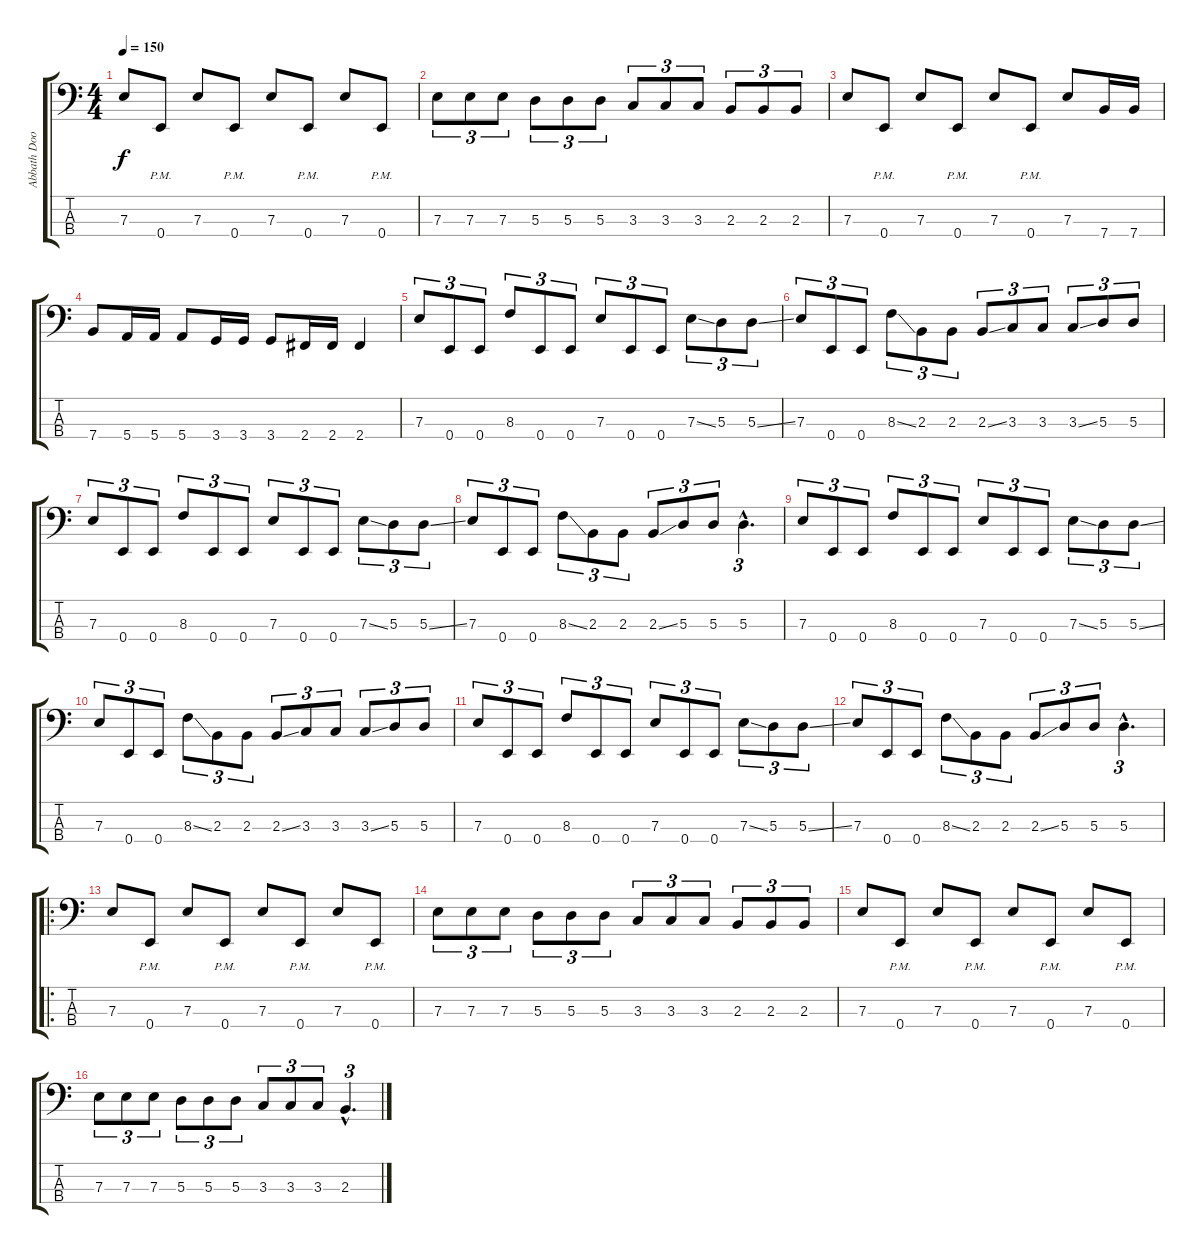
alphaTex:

\track ("Abbath Doom Occulta (Bass)" "Abbath Doo") {instrument electricbasspick}
\staff {score tabs}
\tuning (G2 D2 A1 E1) {hide}
\ts (4 4)
\tempo 150
\clef f4
\ks c
7.3.8{dy f} 0.4{pm}.8 7.3.8 0.4{pm}.8 7.3.8 0.4{pm}.8 7.3.8 0.4{pm}.8 |
7.3.8{tu (3 2)} 7.3.8{tu (3 2)} 7.3.8{tu (3 2)} 5.3.8{tu (3 2)} 5.3.8{tu (3 2)} 5.3.8{tu (3 2)} 3.3.8{tu (3 2)} 3.3.8{tu (3 2)} 3.3.8{tu (3 2)} 2.3.8{tu (3 2)} 2.3.8{tu (3 2)} 2.3.8{tu (3 2)} |
7.3.8 0.4{pm}.8 7.3.8 0.4{pm}.8 7.3.8 0.4{pm}.8 7.3.8 7.4.16 7.4.16 |
7.4.8 5.4.16 5.4.16 5.4.8 3.4.16 3.4.16 3.4.8 2.4.16 2.4.16 2.4.4 |
7.3.8{tu (3 2)} 0.4.8{tu (3 2)} 0.4.8{tu (3 2)} 8.3.8{tu (3 2)} 0.4.8{tu (3 2)} 0.4.8{tu (3 2)} 7.3.8{tu (3 2)} 0.4.8{tu (3 2)} 0.4.8{tu (3 2)} 7.3{ss}.8{tu (3 2)} 5.3.8{tu (3 2)} 5.3{ss}.8{tu (3 2)} |
7.3.8{tu (3 2)} 0.4.8{tu (3 2)} 0.4.8{tu (3 2)} 8.3{ss}.8{tu (3 2)} 2.3.8{tu (3 2)} 2.3.8{tu (3 2)} 2.3{ss}.8{tu (3 2)} 3.3.8{tu (3 2)} 3.3.8{tu (3 2)} 3.3{ss}.8{tu (3 2)} 5.3.8{tu (3 2)} 5.3.8{tu (3 2)} |
7.3.8{tu (3 2)} 0.4.8{tu (3 2)} 0.4.8{tu (3 2)} 8.3.8{tu (3 2)} 0.4.8{tu (3 2)} 0.4.8{tu (3 2)} 7.3.8{tu (3 2)} 0.4.8{tu (3 2)} 0.4.8{tu (3 2)} 7.3{ss}.8{tu (3 2)} 5.3.8{tu (3 2)} 5.3{ss}.8{tu (3 2)} |
7.3.8{tu (3 2)} 0.4.8{tu (3 2)} 0.4.8{tu (3 2)} 8.3{ss}.8{tu (3 2)} 2.3.8{tu (3 2)} 2.3.8{tu (3 2)} 2.3{ss}.8{tu (3 2)} 5.3.8{tu (3 2)} 5.3.8{tu (3 2)} 5.3{hac}.4{d tu (3 2)} |
7.3.8{tu (3 2)} 0.4.8{tu (3 2)} 0.4.8{tu (3 2)} 8.3.8{tu (3 2)} 0.4.8{tu (3 2)} 0.4.8{tu (3 2)} 7.3.8{tu (3 2)} 0.4.8{tu (3 2)} 0.4.8{tu (3 2)} 7.3{ss}.8{tu (3 2)} 5.3.8{tu (3 2)} 5.3{ss}.8{tu (3 2)} |
7.3.8{tu (3 2)} 0.4.8{tu (3 2)} 0.4.8{tu (3 2)} 8.3{ss}.8{tu (3 2)} 2.3.8{tu (3 2)} 2.3.8{tu (3 2)} 2.3{ss}.8{tu (3 2)} 3.3.8{tu (3 2)} 3.3.8{tu (3 2)} 3.3{ss}.8{tu (3 2)} 5.3.8{tu (3 2)} 5.3.8{tu (3 2)} |
7.3.8{tu (3 2)} 0.4.8{tu (3 2)} 0.4.8{tu (3 2)} 8.3.8{tu (3 2)} 0.4.8{tu (3 2)} 0.4.8{tu (3 2)} 7.3.8{tu (3 2)} 0.4.8{tu (3 2)} 0.4.8{tu (3 2)} 7.3{ss}.8{tu (3 2)} 5.3.8{tu (3 2)} 5.3{ss}.8{tu (3 2)} |
7.3.8{tu (3 2)} 0.4.8{tu (3 2)} 0.4.8{tu (3 2)} 8.3{ss}.8{tu (3 2)} 2.3.8{tu (3 2)} 2.3.8{tu (3 2)} 2.3{ss}.8{tu (3 2)} 5.3.8{tu (3 2)} 5.3.8{tu (3 2)} 5.3{hac}.4{d tu (3 2)} |
\ro
7.3.8 0.4{pm}.8 7.3.8 0.4{pm}.8 7.3.8 0.4{pm}.8 7.3.8 0.4{pm}.8 |
7.3.8{tu (3 2)} 7.3.8{tu (3 2)} 7.3.8{tu (3 2)} 5.3.8{tu (3 2)} 5.3.8{tu (3 2)} 5.3.8{tu (3 2)} 3.3.8{tu (3 2)} 3.3.8{tu (3 2)} 3.3.8{tu (3 2)} 2.3.8{tu (3 2)} 2.3.8{tu (3 2)} 2.3.8{tu (3 2)} |
7.3.8 0.4{pm}.8 7.3.8 0.4{pm}.8 7.3.8 0.4{pm}.8 7.3.8 0.4{pm}.8 |
7.3.8{tu (3 2)} 7.3.8{tu (3 2)} 7.3.8{tu (3 2)} 5.3.8{tu (3 2)} 5.3.8{tu (3 2)} 5.3.8{tu (3 2)} 3.3.8{tu (3 2)} 3.3.8{tu (3 2)} 3.3.8{tu (3 2)} 2.3{hac}.4{d tu (3 2)}
